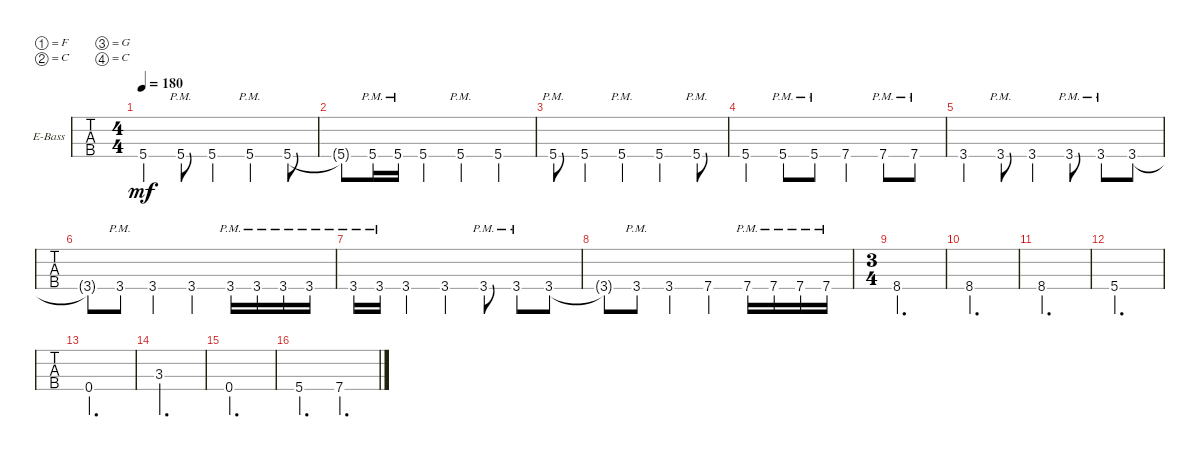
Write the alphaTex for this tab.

\defaultSystemsLayout 4
\bracketExtendMode groupsimilarinstruments
\firstSystemTrackNameOrientation horizontal
\otherSystemsTrackNameOrientation horizontal
\track ("Electric Bass" "E-Bass") {instrument electricbassfinger}
\staff {tabs}
\tuning (F2 C2 G1 C1)
\ts (4 4)
\tempo 180
\clef f4
\ks c
5.4.4{dy mf} 5.4{pm}.8 5.4.4 5.4{pm}.4 5.4.8 |
5.4{t}.8 5.4{pm}.16 5.4{pm}.16 5.4.4 5.4{pm}.4 5.4.4 |
5.4{pm}.8 5.4.4 5.4{pm}.4 5.4.4 5.4{pm}.8 |
5.4.4 5.4{pm}.8 5.4{pm}.8 7.4.4 7.4{pm}.8 7.4{pm}.8 |
3.4.4 3.4{pm}.8 3.4.4 3.4{pm}.8 3.4{pm}.8 3.4.8 |
3.4{t}.8 3.4{pm}.8 3.4.4 3.4.4 3.4{pm}.16 3.4{pm}.16 3.4{pm}.16 3.4{pm}.16 |
3.4{pm}.16 3.4{pm}.16 3.4.4 3.4.4 3.4{pm}.8 3.4{pm}.8 3.4.8 |
3.4{t}.8 3.4{pm}.8 3.4.4 7.4.4 7.4{pm}.16 7.4{pm}.16 7.4{pm}.16 7.4{pm}.16 |
\ts (3 4)
8.4.2{d} |
8.4.2{d} |
8.4.2{d} |
5.4.2{d} |
0.4.2{d} |
3.3.2{d} |
0.4.2{d} |
5.4.4{d} 7.4.4{d}
